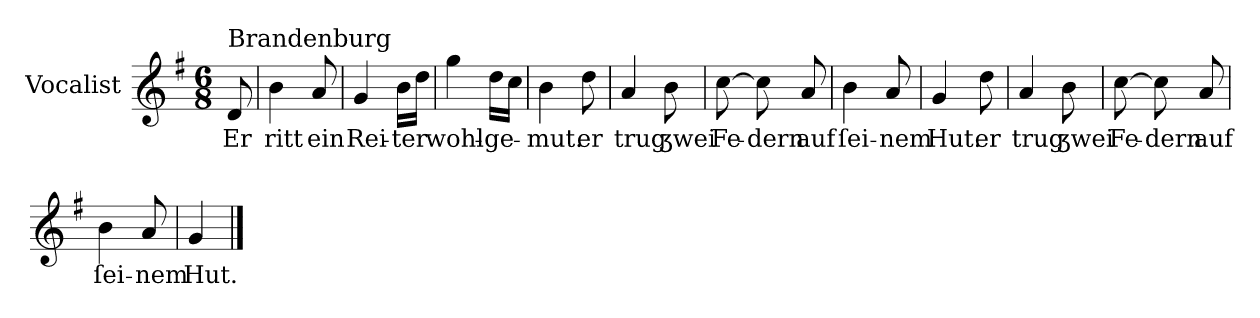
**kern	**text
*part1	*part1
*staff1	*staff1
*I"Vocalist	*
*k[f#]	*
*G:	*
*M6/8	*
=	=
!LO:TX:a:t=Brandenburg	!
8d	Er
=	=
4b	ritt
8a	ein
=1	=1
4g	Rei-
16bLL	-ter
16ddJJ	.
=	=
4gg	wohl-
16ddLL	-ge-
16ccJJ	.
=2	=2
4b	-mut.
8dd	er
=	=
4a	trug
8b	ʒwei
=3	=3
[8cc	Fe-
8cc]	-dern
8a	auf
=	=
4b	ſei-
8a	-nem
=4	=4
4g	Hut.
8dd	er
=	=
4a	trug
8b	ʒwei
=5	=5
[8cc	Fe-
8cc]	-dern
8a	auf
=	=
4b	ſei-
8a	-nem
=6	=6
4g	Hut.
==	==
*-	*-
